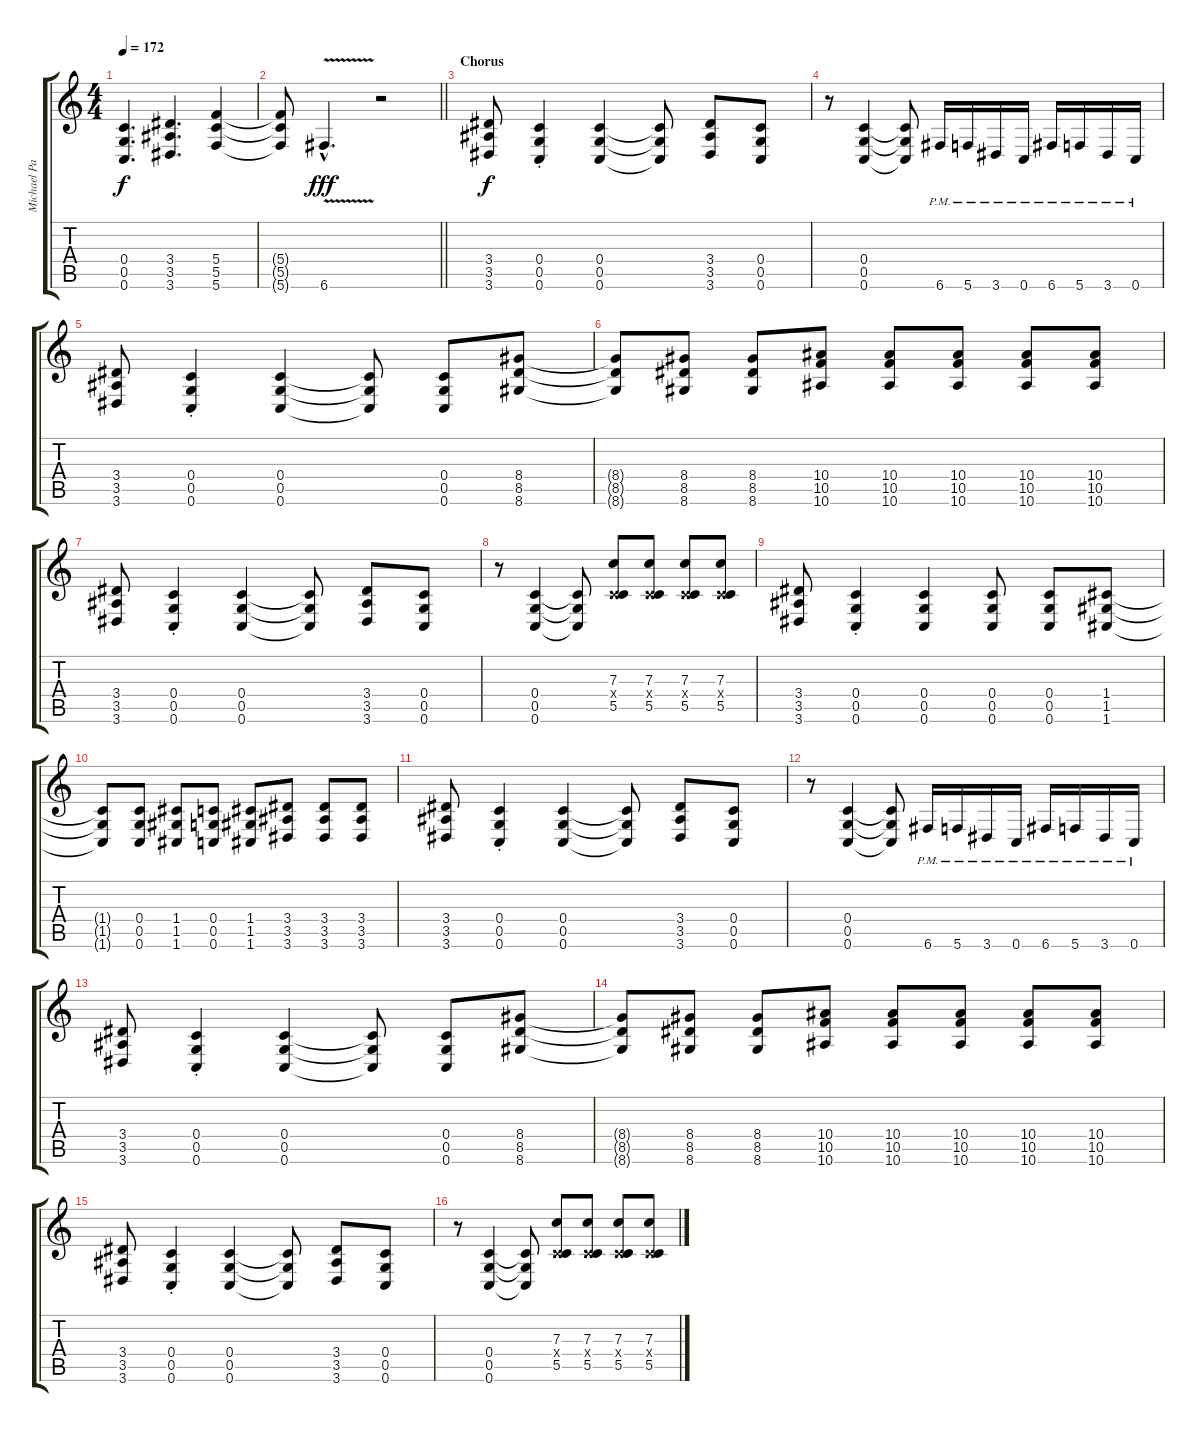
\track ("Michael Padge (Lead Guitar)" "Michael Pa") {instrument distortionguitar}
\staff {score tabs}
\tuning (D4 A3 F3 C3 G2 C2) {hide}
\ts (4 4)
\tempo 172
\clef g2
\ks c
(0.4 0.5 0.6).4{d dy f} (3.4 3.5 3.6).4{d} (5.4 5.5 5.6).4 |
\barLineRight lightlight
(5.4{t} 5.5{t} 5.6{t}).8 6.6{v hac}.4{d dy fff} r.2 |
\section ("" "Chorus")
(3.4 3.5 3.6).8{dy f} (0.4{st} 0.5{st} 0.6{st}).4 (0.4 0.5 0.6).4 (0.4{t} 0.5{t} 0.6{t}).8 (3.4 3.5 3.6).8 (0.4 0.5 0.6).8 |
r.8 (0.4 0.5 0.6).4 (0.4{t} 0.5{t} 0.6{t}).8 6.6{pm}.16 5.6{pm}.16 3.6{pm}.16 0.6{pm}.16 6.6{pm}.16 5.6{pm}.16 3.6{pm}.16 0.6{pm}.16 |
(3.4 3.5 3.6).8 (0.4{st} 0.5{st} 0.6{st}).4 (0.4 0.5 0.6).4 (0.4{t} 0.5{t} 0.6{t}).8 (0.4 0.5 0.6).8 (8.4 8.5 8.6).8 |
(8.4{t} 8.5{t} 8.6{t}).8 (8.4 8.5 8.6).8 (8.4 8.5 8.6).8 (10.4 10.5 10.6).8 (10.4 10.5 10.6).8 (10.4 10.5 10.6).8 (10.4 10.5 10.6).8 (10.4 10.5 10.6).8 |
(3.4 3.5 3.6).8 (0.4{st} 0.5{st} 0.6{st}).4 (0.4 0.5 0.6).4 (0.4{t} 0.5{t} 0.6{t}).8 (3.4 3.5 3.6).8 (0.4 0.5 0.6).8 |
r.8 (0.4 0.5 0.6).4 (0.4{t} 0.5{t} 0.6{t}).8 (7.3 0.4{x} 5.5).8 (7.3 0.4{x} 5.5).8 (7.3 0.4{x} 5.5).8 (7.3 0.4{x} 5.5).8 |
(3.4 3.5 3.6).8 (0.4{st} 0.5{st} 0.6{st}).4 (0.4 0.5 0.6).4 (0.4 0.5 0.6).8 (0.4 0.5 0.6).8 (1.4 1.5 1.6).8 |
(1.4{t} 1.5{t} 1.6{t}).8 (0.4 0.5 0.6).8 (1.4 1.5 1.6).8 (0.4 0.5 0.6).8 (1.4 1.5 1.6).8 (3.4 3.5 3.6).8 (3.4 3.5 3.6).8 (3.4 3.5 3.6).8 |
(3.4 3.5 3.6).8 (0.4{st} 0.5{st} 0.6{st}).4 (0.4 0.5 0.6).4 (0.4{t} 0.5{t} 0.6{t}).8 (3.4 3.5 3.6).8 (0.4 0.5 0.6).8 |
r.8 (0.4 0.5 0.6).4 (0.4{t} 0.5{t} 0.6{t}).8 6.6{pm}.16 5.6{pm}.16 3.6{pm}.16 0.6{pm}.16 6.6{pm}.16 5.6{pm}.16 3.6{pm}.16 0.6{pm}.16 |
(3.4 3.5 3.6).8 (0.4{st} 0.5{st} 0.6{st}).4 (0.4 0.5 0.6).4 (0.4{t} 0.5{t} 0.6{t}).8 (0.4 0.5 0.6).8 (8.4 8.5 8.6).8 |
(8.4{t} 8.5{t} 8.6{t}).8 (8.4 8.5 8.6).8 (8.4 8.5 8.6).8 (10.4 10.5 10.6).8 (10.4 10.5 10.6).8 (10.4 10.5 10.6).8 (10.4 10.5 10.6).8 (10.4 10.5 10.6).8 |
(3.4 3.5 3.6).8 (0.4{st} 0.5{st} 0.6{st}).4 (0.4 0.5 0.6).4 (0.4{t} 0.5{t} 0.6{t}).8 (3.4 3.5 3.6).8 (0.4 0.5 0.6).8 |
r.8 (0.4 0.5 0.6).4 (0.4{t} 0.5{t} 0.6{t}).8 (7.3 0.4{x} 5.5).8 (7.3 0.4{x} 5.5).8 (7.3 0.4{x} 5.5).8 (7.3 0.4{x} 5.5).8
